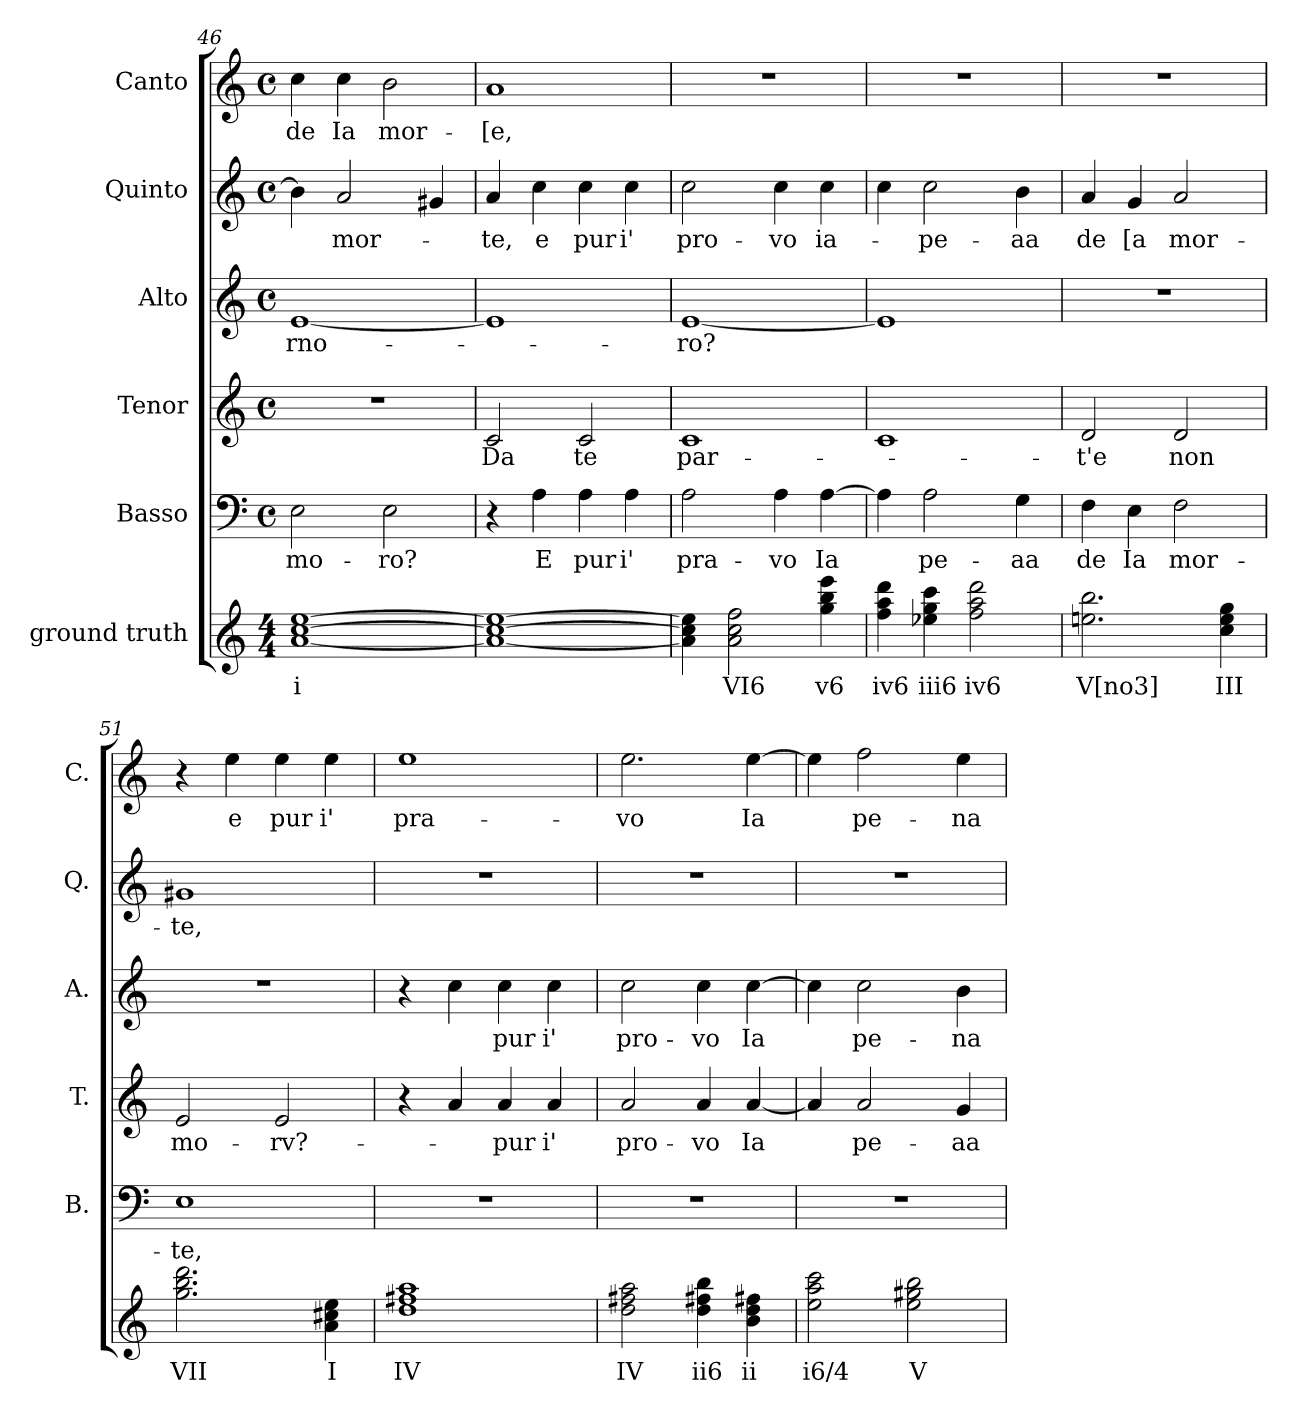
**kern	**text	**kern	**text	**kern	**text	**kern	**text	**kern	**text	**kern	**text
*part6	*part6	*part5	*part5	*part4	*part4	*part3	*part3	*part2	*part2	*part1	*part1
*staff6	*staff6	*staff5	*staff5	*staff4	*staff4	*staff3	*staff3	*staff2	*staff2	*staff1	*staff1
*I"ground truth	*	*I"Basso	*	*I"Tenor	*	*I"Alto	*	*I"Quinto	*	*I"Canto	*
*	*	*I'B.	*	*I'T.	*	*I'A.	*	*I'Q.	*	*I'C.	*
*	*	*clefF4	*	*clefG2	*	*clefG2	*	*clefG2	*	*clefG2	*
*k[]	*	*k[]	*	*k[]	*	*k[]	*	*k[]	*	*k[]	*
*M4/4	*	*M4/4	*	*M4/4	*	*M4/4	*	*M4/4	*	*M4/4	*
*	*	*met(c)	*	*met(c)	*	*met(c)	*	*met(c)	*	*met(c)	*
=46	=46	=46	=46	=46	=46	=46	=46	=46	=46	=46	=46
!	!	!	!LO:LY:b	!	!	!	!	!	!	!	!
!	!	!	!	!	!	!	!LO:LY:b	!	!	!	!
!	!	!	!	!	!	!	!	!	!	!	!LO:LY:b
[1a [1cc [1ee	i	2E\	-mo-	1r	.	[1e	-rno-	4b\]	.	4cc\	-de
!	!	!	!	!	!	!	!	!	!LO:LY:b	!	!
!	!	!	!	!	!	!	!	!	!	!	!LO:LY:b
.	.	.	.	.	.	.	.	2a/	-mor-	4cc\	-Ia
!	!	!	!LO:LY:b	!	!	!	!	!	!	!	!
!	!	!	!	!	!	!	!	!	!	!	!LO:LY:b
.	.	2E\	-ro?	.	.	.	.	.	.	2b\	-mor-
.	.	.	.	.	.	.	.	4g#X/	.	.	.
=47	=47	=47	=47	=47	=47	=47	=47	=47	=47	=47	=47
!	!	!	!	!	!LO:LY:b	!	!	!	!	!	!
!	!	!	!	!	!	!	!	!	!LO:LY:b	!	!
!	!	!	!	!	!	!	!	!	!	!	!LO:LY:b
1a_ 1cc_ 1ee_	.	4r	.	2c/	-Da	1e]	.	4a/	-te,	1a	-[e,
!	!	!	!LO:LY:b	!	!	!	!	!	!	!	!
!	!	!	!	!	!	!	!	!	!LO:LY:b	!	!
.	.	4A\	-E	.	.	.	.	4cc\	-e	.	.
!	!	!	!LO:LY:b	!	!	!	!	!	!	!	!
!	!	!	!	!	!LO:LY:b	!	!	!	!	!	!
!	!	!	!	!	!	!	!	!	!LO:LY:b	!	!
.	.	4A\	-pur	2c/	-te	.	.	4cc\	-pur	.	.
!	!	!	!LO:LY:b	!	!	!	!	!	!	!	!
!	!	!	!	!	!	!	!	!	!LO:LY:b	!	!
.	.	4A\	-i'	.	.	.	.	4cc\	-i'	.	.
=48	=48	=48	=48	=48	=48	=48	=48	=48	=48	=48	=48
!	!	!	!LO:LY:b	!	!	!	!	!	!	!	!
!	!	!	!	!	!LO:LY:b	!	!	!	!	!	!
!	!	!	!	!	!	!	!LO:LY:b	!	!	!	!
!	!	!	!	!	!	!	!	!	!LO:LY:b	!	!
4a] 4cc] 4ee]	.	2A\	-pra-	1c	-par-	[1e	-ro?	2cc\	-pro-	1r	.
2a 2cc 2ff	VI6	.	.	.	.	.	.	.	.	.	.
!	!	!	!LO:LY:b	!	!	!	!	!	!	!	!
!	!	!	!	!	!	!	!	!	!LO:LY:b	!	!
.	.	4A\	-vo	.	.	.	.	4cc\	-vo	.	.
!	!	!	!LO:LY:b	!	!	!	!	!	!	!	!
!	!	!	!	!	!	!	!	!	!LO:LY:b	!	!
4gg 4bb 4eee	v6	[4A\	-Ia	.	.	.	.	4cc\	-ia-	.	.
=49	=49	=49	=49	=49	=49	=49	=49	=49	=49	=49	=49
4ff 4aa 4ddd	iv6	4A\]	.	1c	.	1e]	.	4cc\	.	1r	.
!	!	!	!LO:LY:b	!	!	!	!	!	!	!	!
!	!	!	!	!	!	!	!	!	!LO:LY:b	!	!
4ee-X 4gg 4ccc	iii6	2A\	-pe-	.	.	.	.	2cc\	-pe-	.	.
2ff 2aa 2ddd	iv6	.	.	.	.	.	.	.	.	.	.
!	!	!	!LO:LY:b	!	!	!	!	!	!	!	!
!	!	!	!	!	!	!	!	!	!LO:LY:b	!	!
.	.	4G\	-aa	.	.	.	.	4b\	-aa	.	.
=50	=50	=50	=50	=50	=50	=50	=50	=50	=50	=50	=50
!	!	!	!LO:LY:b	!	!	!	!	!	!	!	!
!	!	!	!	!	!LO:LY:b	!	!	!	!	!	!
!	!	!	!	!	!	!	!	!	!LO:LY:b	!	!
2.een 2.bb	V[no3]	4F\	-de	2d/	-t'e	1r	.	4a/	-de	1r	.
!	!	!	!LO:LY:b	!	!	!	!	!	!	!	!
!	!	!	!	!	!	!	!	!	!LO:LY:b	!	!
.	.	4E\	-Ia	.	.	.	.	4g/	-[a	.	.
!	!	!	!LO:LY:b	!	!	!	!	!	!	!	!
!	!	!	!	!	!LO:LY:b	!	!	!	!	!	!
!	!	!	!	!	!	!	!	!	!LO:LY:b	!	!
.	.	2F\	-mor-	2d/	-non	.	.	2a/	-mor-	.	.
4cc 4ee 4gg	III	.	.	.	.	.	.	.	.	.	.
=51	=51	=51	=51	=51	=51	=51	=51	=51	=51	=51	=51
!	!	!	!LO:LY:b	!	!	!	!	!	!	!	!
!	!	!	!	!	!LO:LY:b	!	!	!	!	!	!
!	!	!	!	!	!	!	!	!	!LO:LY:b	!	!
2.gg 2.bb 2.ddd	VII	1E	-te,	2e/	-mo-	1r	.	1g#X	-te,	4r	.
!	!	!	!	!	!	!	!	!	!	!	!LO:LY:b
.	.	.	.	.	.	.	.	.	.	4ee\	-e
!	!	!	!	!	!LO:LY:b	!	!	!	!	!	!
!	!	!	!	!	!	!	!	!	!	!	!LO:LY:b
.	.	.	.	2e/	-rv?-	.	.	.	.	4ee\	-pur
!	!	!	!	!	!	!	!	!	!	!	!LO:LY:b
4a 4cc#X 4ee	I	.	.	.	.	.	.	.	.	4ee\	-i'
!!LO:LB:g=z
=52	=52	=52	=52	=52	=52	=52	=52	=52	=52	=52	=52
!	!	!	!	!	!	!	!	!	!	!	!LO:LY:b
1dd 1ff#X 1aa	IV	1r	.	4r	.	4r	.	1r	.	1ee	-pra-
.	.	.	.	4a/	.	4cc\	.	.	.	.	.
!	!	!	!	!	!LO:LY:b	!	!	!	!	!	!
!	!	!	!	!	!	!	!LO:LY:b	!	!	!	!
.	.	.	.	4a/	-pur	4cc\	-pur	.	.	.	.
!	!	!	!	!	!LO:LY:b	!	!	!	!	!	!
!	!	!	!	!	!	!	!LO:LY:b	!	!	!	!
.	.	.	.	4a/	-i'	4cc\	-i'	.	.	.	.
=53	=53	=53	=53	=53	=53	=53	=53	=53	=53	=53	=53
!	!	!	!	!	!LO:LY:b	!	!	!	!	!	!
!	!	!	!	!	!	!	!LO:LY:b	!	!	!	!
!	!	!	!	!	!	!	!	!	!	!	!LO:LY:b
2dd 2ff#X 2aa	IV	1r	.	2a/	-pro-	2cc\	-pro-	1r	.	2.ee\	-vo
!	!	!	!	!	!LO:LY:b	!	!	!	!	!	!
!	!	!	!	!	!	!	!LO:LY:b	!	!	!	!
4dd 4ff#X 4bb	ii6	.	.	4a/	-vo	4cc\	-vo	.	.	.	.
!	!	!	!	!	!LO:LY:b	!	!	!	!	!	!
!	!	!	!	!	!	!	!LO:LY:b	!	!	!	!
!	!	!	!	!	!	!	!	!	!	!	!LO:LY:b
4b 4dd 4ff#X	ii	.	.	[4a/	-Ia	[4cc\	-Ia	.	.	[4ee\	-Ia
=54	=54	=54	=54	=54	=54	=54	=54	=54	=54	=54	=54
2ee 2aa 2ccc	i6/4	1r	.	4a/]	.	4cc\]	.	1r	.	4ee\]	.
!	!	!	!	!	!LO:LY:b	!	!	!	!	!	!
!	!	!	!	!	!	!	!LO:LY:b	!	!	!	!
!	!	!	!	!	!	!	!	!	!	!	!LO:LY:b
.	.	.	.	2a/	-pe-	2cc\	-pe-	.	.	2ff\	-pe-
2ee 2gg#X 2bb	V	.	.	.	.	.	.	.	.	.	.
!	!	!	!	!	!LO:LY:b	!	!	!	!	!	!
!	!	!	!	!	!	!	!LO:LY:b	!	!	!	!
!	!	!	!	!	!	!	!	!	!	!	!LO:LY:b
.	.	.	.	4g/	-aa	4b\	-na	.	.	4ee\	-na
=	=	=	=	=	=	=	=	=	=	=	=
*-	*-	*-	*-	*-	*-	*-	*-	*-	*-	*-	*-
